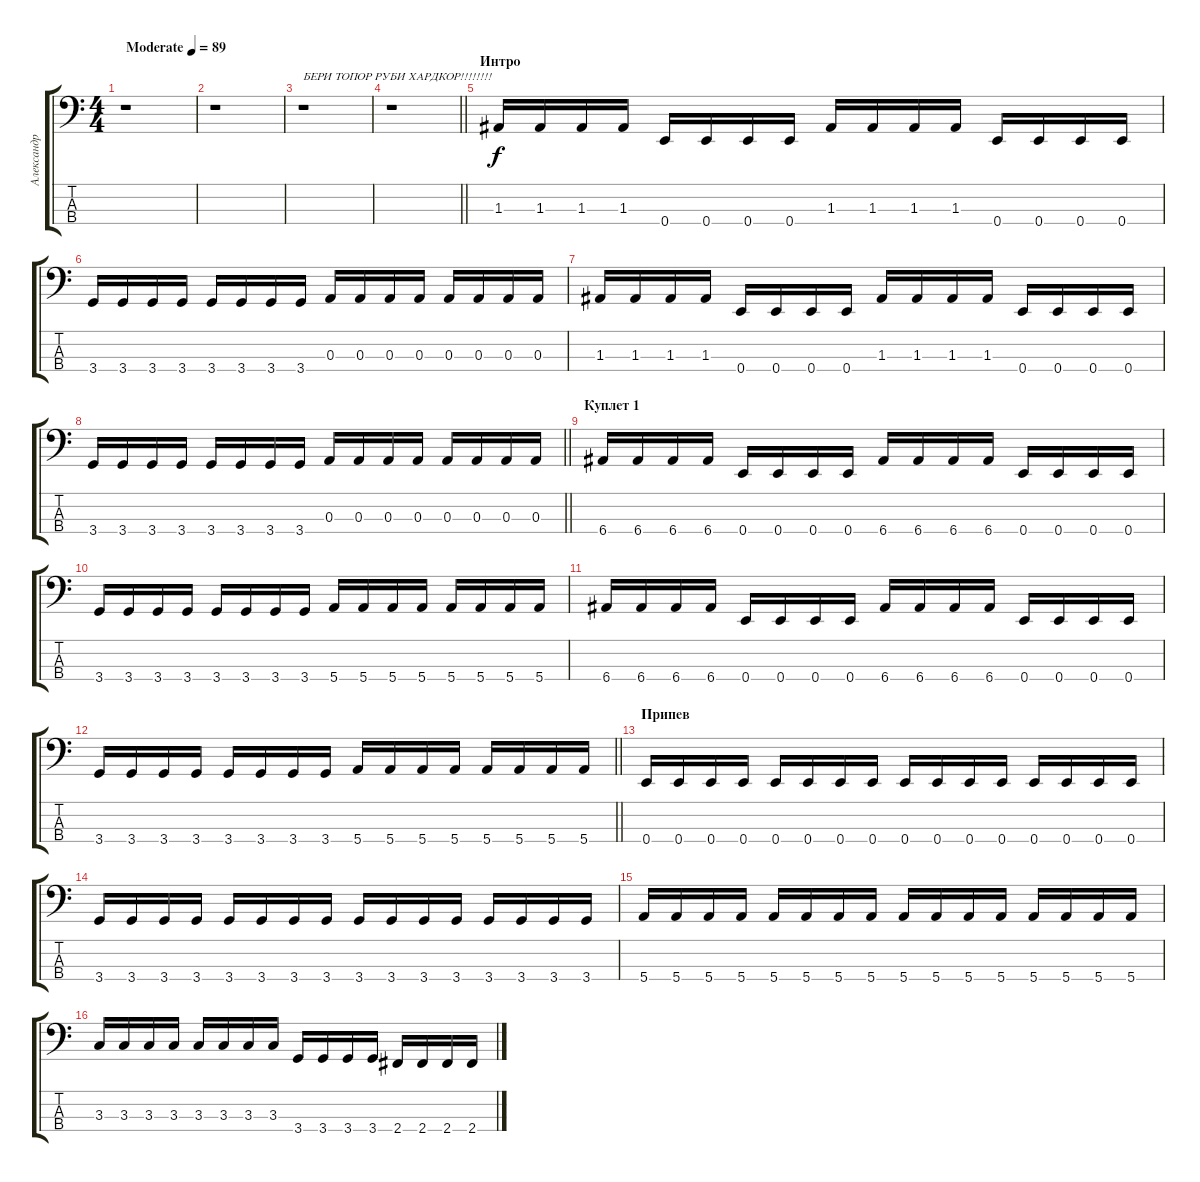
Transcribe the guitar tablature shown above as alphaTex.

\track ("Александр \"Балу\" Балунов" "Александр ") {instrument electricbasspick}
\staff {score tabs}
\tuning (G2 D2 A1 E1) {hide}
\ts (4 4)
\tempo (89 "Moderate")
\clef f4
\ks c
r.1{dy f instrument electricbasspick} |
r.1 |
r.1{txt "БЕРИ ТОПОР РУБИ ХАРДКОР!!!!!!!!"} |
\barLineRight lightlight
r.1 |
\section ("" "Интро")
1.3.16 1.3.16 1.3.16 1.3.16 0.4.16 0.4.16 0.4.16 0.4.16 1.3.16 1.3.16 1.3.16 1.3.16 0.4.16 0.4.16 0.4.16 0.4.16 |
3.4.16 3.4.16 3.4.16 3.4.16 3.4.16 3.4.16 3.4.16 3.4.16 0.3.16 0.3.16 0.3.16 0.3.16 0.3.16 0.3.16 0.3.16 0.3.16 |
1.3.16 1.3.16 1.3.16 1.3.16 0.4.16 0.4.16 0.4.16 0.4.16 1.3.16 1.3.16 1.3.16 1.3.16 0.4.16 0.4.16 0.4.16 0.4.16 |
\barLineRight lightlight
3.4.16 3.4.16 3.4.16 3.4.16 3.4.16 3.4.16 3.4.16 3.4.16 0.3.16 0.3.16 0.3.16 0.3.16 0.3.16 0.3.16 0.3.16 0.3.16 |
\section ("" "Куплет 1")
6.4.16 6.4.16 6.4.16 6.4.16 0.4.16 0.4.16 0.4.16 0.4.16 6.4.16 6.4.16 6.4.16 6.4.16 0.4.16 0.4.16 0.4.16 0.4.16 |
3.4.16 3.4.16 3.4.16 3.4.16 3.4.16 3.4.16 3.4.16 3.4.16 5.4.16 5.4.16 5.4.16 5.4.16 5.4.16 5.4.16 5.4.16 5.4.16 |
6.4.16 6.4.16 6.4.16 6.4.16 0.4.16 0.4.16 0.4.16 0.4.16 6.4.16 6.4.16 6.4.16 6.4.16 0.4.16 0.4.16 0.4.16 0.4.16 |
\barLineRight lightlight
3.4.16 3.4.16 3.4.16 3.4.16 3.4.16 3.4.16 3.4.16 3.4.16 5.4.16 5.4.16 5.4.16 5.4.16 5.4.16 5.4.16 5.4.16 5.4.16 |
\section ("" "Припев")
0.4.16 0.4.16 0.4.16 0.4.16 0.4.16 0.4.16 0.4.16 0.4.16 0.4.16 0.4.16 0.4.16 0.4.16 0.4.16 0.4.16 0.4.16 0.4.16 |
3.4.16 3.4.16 3.4.16 3.4.16 3.4.16 3.4.16 3.4.16 3.4.16 3.4.16 3.4.16 3.4.16 3.4.16 3.4.16 3.4.16 3.4.16 3.4.16 |
5.4.16 5.4.16 5.4.16 5.4.16 5.4.16 5.4.16 5.4.16 5.4.16 5.4.16 5.4.16 5.4.16 5.4.16 5.4.16 5.4.16 5.4.16 5.4.16 |
3.3.16 3.3.16 3.3.16 3.3.16 3.3.16 3.3.16 3.3.16 3.3.16 3.4.16 3.4.16 3.4.16 3.4.16 2.4.16 2.4.16 2.4.16 2.4.16
